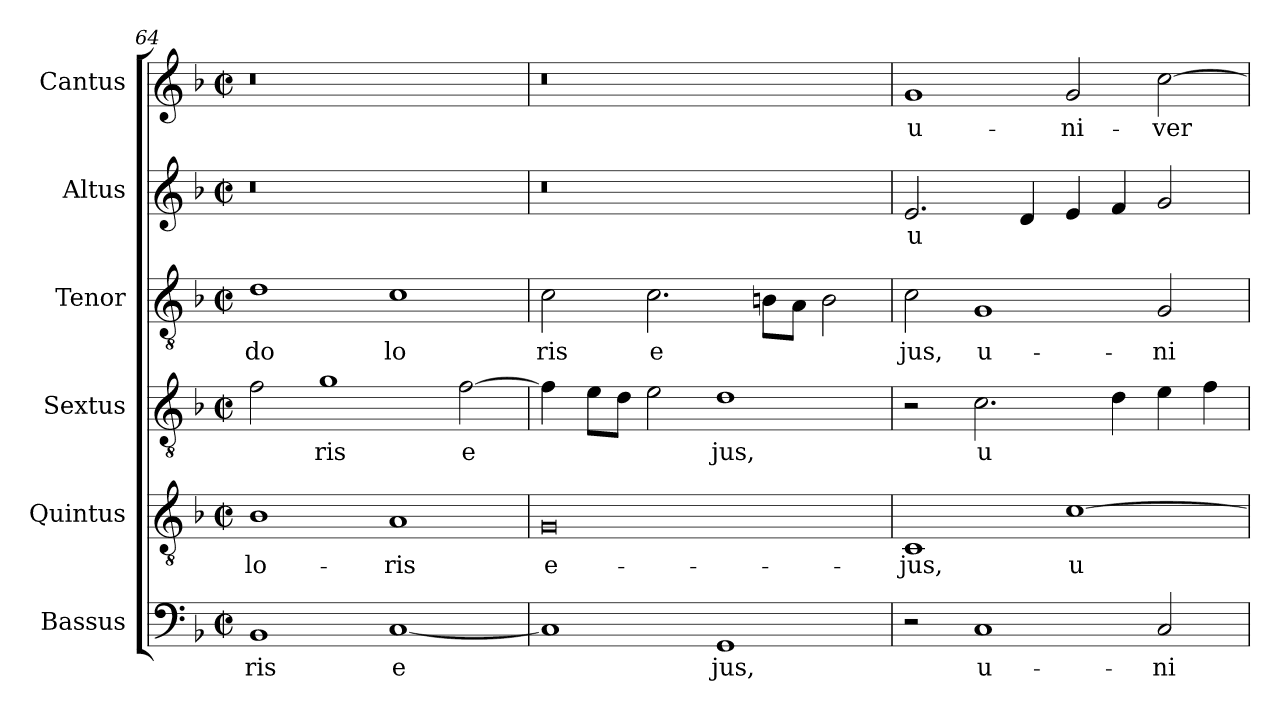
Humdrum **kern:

**kern	**text	**kern	**text	**kern	**text	**kern	**text	**kern	**text	**kern	**text
*part6	*part6	*part5	*part5	*part4	*part4	*part3	*part3	*part2	*part2	*part1	*part1
*staff6	*staff6	*staff5	*staff5	*staff4	*staff4	*staff3	*staff3	*staff2	*staff2	*staff1	*staff1
*I"Bassus	*	*I"Quintus	*	*I"Sextus	*	*I"Tenor	*	*I"Altus	*	*I"Cantus	*
*clefF4	*	*clefGv2	*	*clefGv2	*	*clefGv2	*	*clefG2	*	*clefG2	*
*k[b-]	*	*k[b-]	*	*k[b-]	*	*k[b-]	*	*k[b-]	*	*k[b-]	*
*F:	*	*F:	*	*F:	*	*F:	*	*F:	*	*F:	*
*M2/2	*	*M2/2	*	*M2/2	*	*M2/2	*	*M2/2	*	*M2/2	*
*met(c|)	*	*met(c|)	*	*met(c|)	*	*met(c|)	*	*met(c|)	*	*met(c|)	*
=64	=64	=64	=64	=64	=64	=64	=64	=64	=64	=64	=64
!	!LO:LY:b:cj	!	!LO:LY:b:cj	!	!LO:LY:b:cj	!	!LO:LY:b:cj	!	!	!	!
1BB-	ris	1B-	-lo-	2f\	.	1d	do	0r	.	0r	.
!	!	!	!	!	!LO:LY:b:cj	!	!	!	!	!	!
.	.	.	.	1g	ris	.	.	.	.	.	.
!	!LO:LY:b:cj	!	!LO:LY:b:cj	!	!	!	!LO:LY:b:cj	!	!	!	!
[<1C	e	1A	-ris	.	.	1c	lo	.	.	.	.
!	!	!	!	!	!LO:LY:b:cj	!	!	!	!	!	!
.	.	.	.	[<2f\	e	.	.	.	.	.	.
!!LO:LB:g=z
=65	=65	=65	=65	=65	=65	=65	=65	=65	=65	=65	=65
!	!LO:LY:b:cj	!	!LO:LY:b:cj	!	!LO:LY:b:cj	!	!LO:LY:b:cj	!	!	!	!
1C]	.	0G	e-	4f\]	.	2c\	ris	0r	.	0r	.
!	!	!	!	!	!LO:LY:b:cj	!	!	!	!	!	!
.	.	.	.	8e\L	.	.	.	.	.	.	.
!	!	!	!	!	!LO:LY:b:cj	!	!	!	!	!	!
.	.	.	.	8d\J	.	.	.	.	.	.	.
!	!	!	!	!	!LO:LY:b:cj	!	!LO:LY:b:cj	!	!	!	!
.	.	.	.	2e\	.	2.c\	e-	.	.	.	.
!	!LO:LY:b:cj	!	!	!	!LO:LY:b:cj	!	!	!	!	!	!
1GG	jus,	.	.	1d	jus,	.	.	.	.	.	.
!	!	!	!	!	!	!	!LO:LY:b:cj	!	!	!	!
.	.	.	.	.	.	8B\L	--	.	.	.	.
!	!	!	!	!	!	!	!LO:LY:b:cj	!	!	!	!
.	.	.	.	.	.	8A\J	--	.	.	.	.
!	!	!	!	!	!	!	!LO:LY:b:cj	!	!	!	!
.	.	.	.	.	.	2B\	--	.	.	.	.
=66	=66	=66	=66	=66	=66	=66	=66	=66	=66	=66	=66
!	!	!	!LO:LY:b:cj	!	!	!	!LO:LY:b:cj	!	!LO:LY:b:cj	!	!LO:LY:b:cj
2r	.	1C	-jus,	2r	.	2c\	-jus,	2.e/	u	1g	u-
!	!LO:LY:b:cj	!	!	!	!LO:LY:b:cj	!	!LO:LY:b:cj	!	!	!	!
1C	u-	.	.	2.c\	u	1G	u-	.	.	.	.
!	!	!	!	!	!	!	!	!	!LO:LY:b:cj	!	!
.	.	.	.	.	.	.	.	4d/	.	.	.
!	!	!	!LO:LY:b:cj	!	!	!	!	!	!LO:LY:b:cj	!	!LO:LY:b:cj
.	.	[>1c	u-	.	.	.	.	4e/	.	2g/	-ni-
!	!	!	!	!	!LO:LY:b:cj	!	!	!	!LO:LY:b:cj	!	!
.	.	.	.	4d\	.	.	.	4f/	.	.	.
!	!LO:LY:b:cj	!	!	!	!LO:LY:b:cj	!	!LO:LY:b:cj	!	!LO:LY:b:cj	!	!LO:LY:b:cj
2C/	-ni-	.	.	4e\	.	2G/	-ni-	2g/	.	[>2cc\	-ver-
!	!	!	!	!	!LO:LY:b:cj	!	!	!	!	!	!
.	.	.	.	4f\	.	.	.	.	.	.	.
=	=	=	=	=	=	=	=	=	=	=	=
*-	*-	*-	*-	*-	*-	*-	*-	*-	*-	*-	*-
